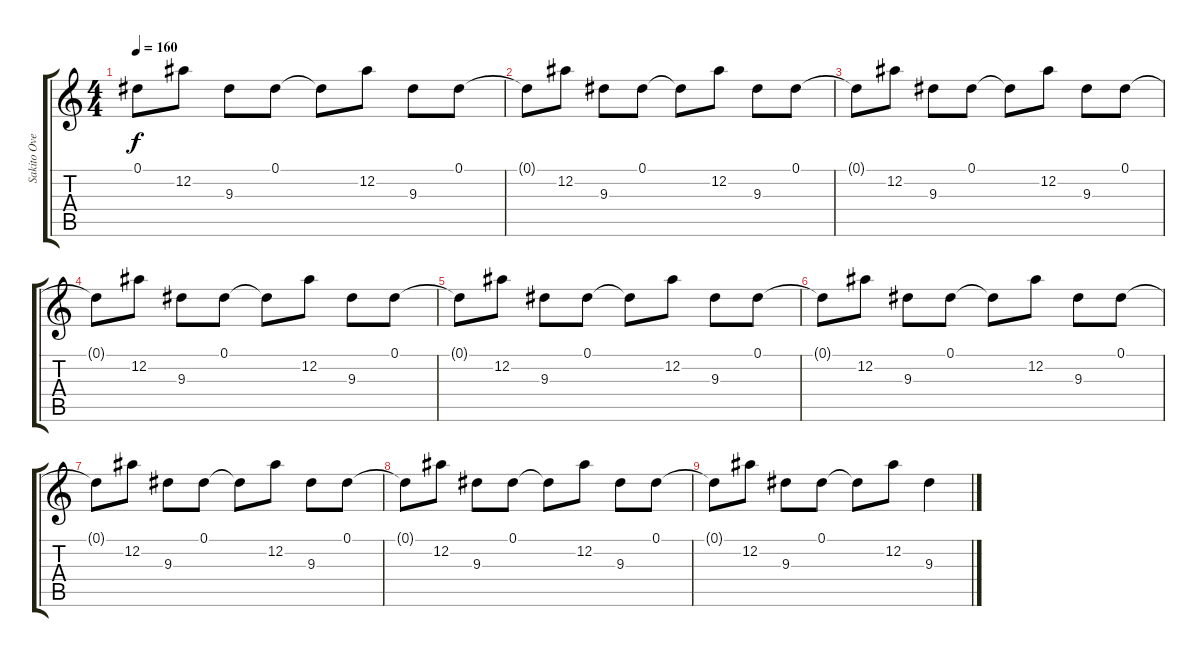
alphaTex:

\track ("Sakito Overdub" "Sakito Ove") {instrument acousticguitarsteel}
\staff {score tabs}
\tuning (Eb4 Bb3 Gb3 Db3 Ab2 Eb2) {hide}
\ts (4 4)
\tempo 160
\clef g2
\ks c
0.1{t}.8{dy f} 12.2.8 9.3.8 0.1.8 0.1{t}.8 12.2.8 9.3.8 0.1.8 |
0.1{t}.8 12.2.8 9.3.8 0.1.8 0.1{t}.8 12.2.8 9.3.8 0.1.8 |
0.1{t}.8 12.2.8 9.3.8 0.1.8 0.1{t}.8 12.2.8 9.3.8 0.1.8 |
0.1{t}.8 12.2.8 9.3.8 0.1.8 0.1{t}.8 12.2.8 9.3.8 0.1.8 |
0.1{t}.8 12.2.8 9.3.8 0.1.8 0.1{t}.8 12.2.8 9.3.8 0.1.8 |
0.1{t}.8 12.2.8 9.3.8 0.1.8 0.1{t}.8 12.2.8 9.3.8 0.1.8 |
0.1{t}.8 12.2.8 9.3.8 0.1.8 0.1{t}.8 12.2.8 9.3.8 0.1.8 |
0.1{t}.8 12.2.8 9.3.8 0.1.8 0.1{t}.8 12.2.8 9.3.8 0.1.8 |
0.1{t}.8 12.2.8 9.3.8 0.1.8 0.1{t}.8 12.2.8 9.3.4
